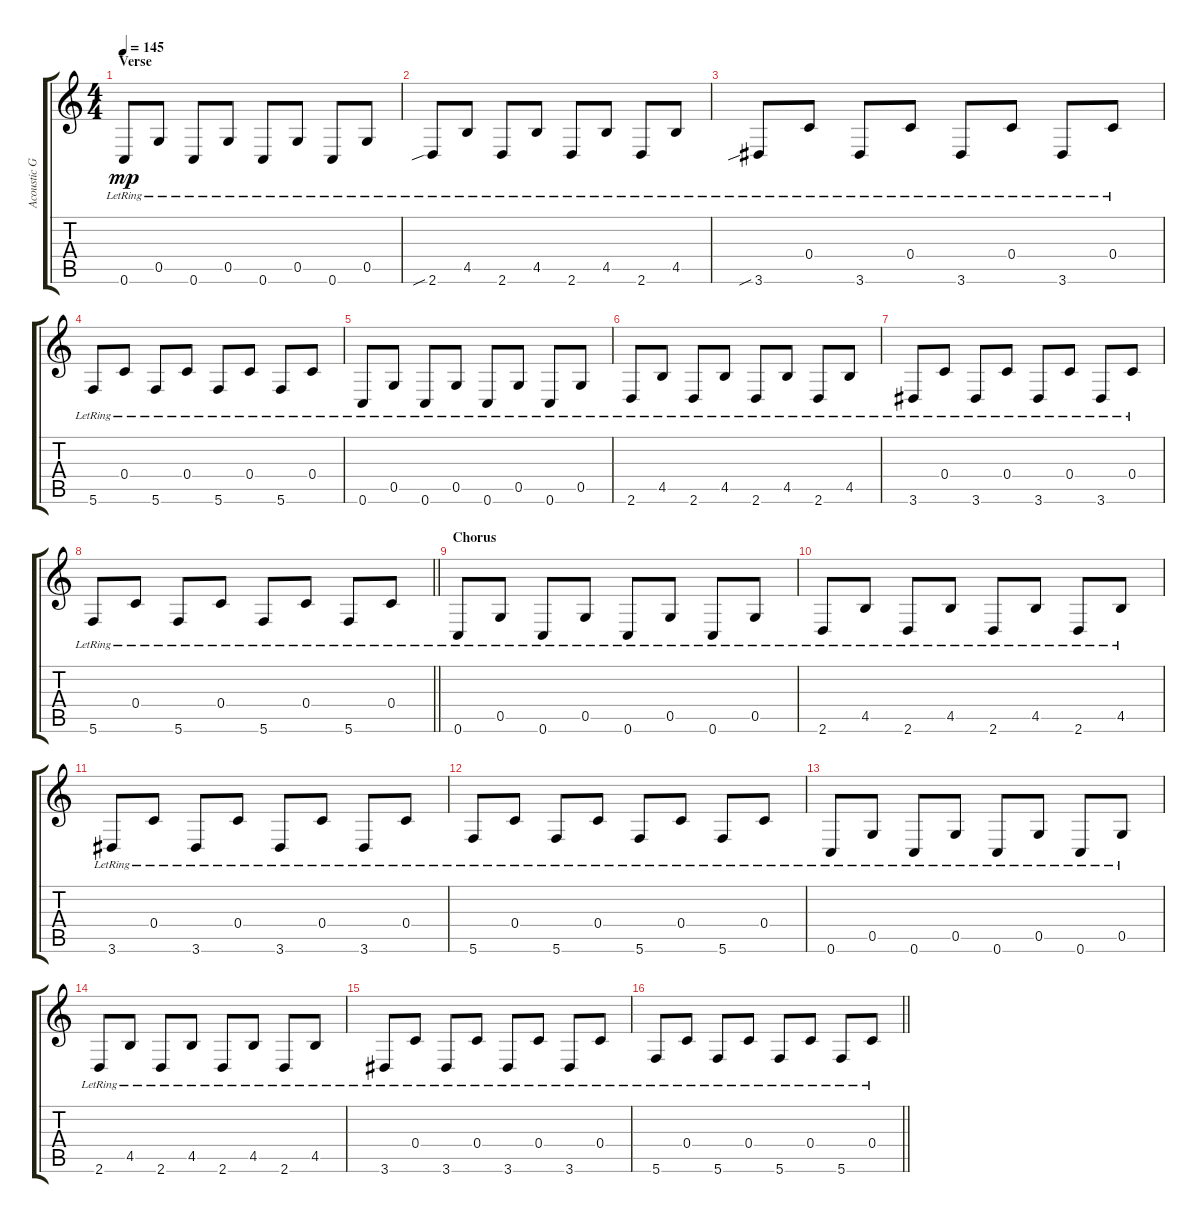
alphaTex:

\track ("Acoustic Guitar II" "Acoustic G") {instrument acousticguitarsteel}
\staff {score tabs}
\tuning (D4 A3 F3 C3 G2 C2) {hide}
\ts (4 4)
\section ("" "Verse")
\tempo 145
\clef g2
\ks c
0.6{lr}.8{dy mp} 0.5{lr}.8 0.6{lr}.8 0.5{lr}.8 0.6{lr}.8 0.5{lr}.8 0.6{lr}.8 0.5{lr}.8 |
2.6{sib lr}.8 4.5{lr}.8 2.6{lr}.8 4.5{lr}.8 2.6{lr}.8 4.5{lr}.8 2.6{lr}.8 4.5{lr}.8 |
3.6{sib lr}.8 0.4{lr}.8 3.6{lr}.8 0.4{lr}.8 3.6{lr}.8 0.4{lr}.8 3.6{lr}.8 0.4{lr}.8 |
5.6{lr}.8 0.4{lr}.8 5.6{lr}.8 0.4{lr}.8 5.6{lr}.8 0.4{lr}.8 5.6{lr}.8 0.4{lr}.8 |
0.6{lr}.8 0.5{lr}.8 0.6{lr}.8 0.5{lr}.8 0.6{lr}.8 0.5{lr}.8 0.6{lr}.8 0.5{lr}.8 |
2.6{lr}.8 4.5{lr}.8 2.6{lr}.8 4.5{lr}.8 2.6{lr}.8 4.5{lr}.8 2.6{lr}.8 4.5{lr}.8 |
3.6{lr}.8 0.4{lr}.8 3.6{lr}.8 0.4{lr}.8 3.6{lr}.8 0.4{lr}.8 3.6{lr}.8 0.4{lr}.8 |
\barLineRight lightlight
5.6{lr}.8 0.4{lr}.8 5.6{lr}.8 0.4{lr}.8 5.6{lr}.8 0.4{lr}.8 5.6{lr}.8 0.4{lr}.8 |
\section ("" "Chorus")
0.6{lr}.8 0.5{lr}.8 0.6{lr}.8 0.5{lr}.8 0.6{lr}.8 0.5{lr}.8 0.6{lr}.8 0.5{lr}.8 |
2.6{lr}.8 4.5{lr}.8 2.6{lr}.8 4.5{lr}.8 2.6{lr}.8 4.5{lr}.8 2.6{lr}.8 4.5{lr}.8 |
3.6{lr}.8 0.4{lr}.8 3.6{lr}.8 0.4{lr}.8 3.6{lr}.8 0.4{lr}.8 3.6{lr}.8 0.4{lr}.8 |
5.6{lr}.8 0.4{lr}.8 5.6{lr}.8 0.4{lr}.8 5.6{lr}.8 0.4{lr}.8 5.6{lr}.8 0.4{lr}.8 |
0.6{lr}.8 0.5{lr}.8 0.6{lr}.8 0.5{lr}.8 0.6{lr}.8 0.5{lr}.8 0.6{lr}.8 0.5{lr}.8 |
2.6{lr}.8 4.5{lr}.8 2.6{lr}.8 4.5{lr}.8 2.6{lr}.8 4.5{lr}.8 2.6{lr}.8 4.5{lr}.8 |
3.6{lr}.8 0.4{lr}.8 3.6{lr}.8 0.4{lr}.8 3.6{lr}.8 0.4{lr}.8 3.6{lr}.8 0.4{lr}.8 |
\barLineRight lightlight
5.6{lr}.8 0.4{lr}.8 5.6{lr}.8 0.4{lr}.8 5.6{lr}.8 0.4{lr}.8 5.6{lr}.8 0.4{lr}.8
